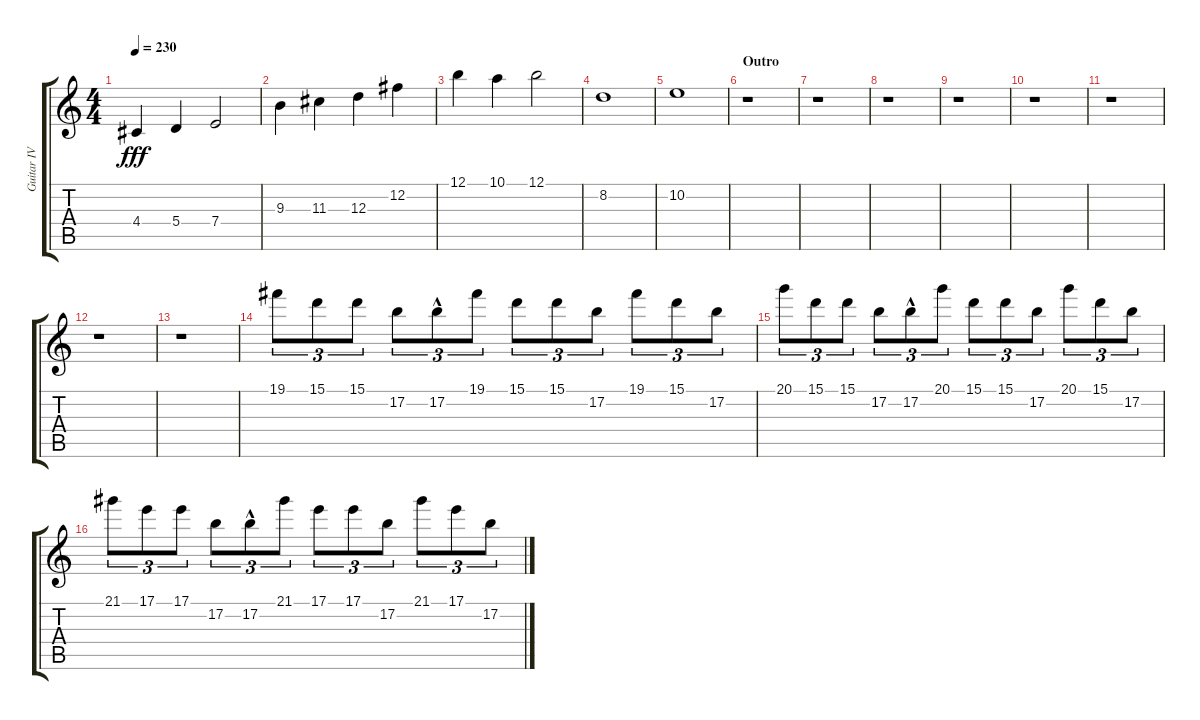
\track ("Guitar IV" "Guitar IV") {instrument distortionguitar}
\staff {score tabs}
\tuning (B3 Gb3 D3 A2 E2 B1) {hide}
\ts (4 4)
\tempo 230
\clef g2
\ks c
4.4.4{dy fff} 5.4.4 7.4.2 |
9.3.4 11.3.4 12.3.4 12.2.4 |
12.1.4 10.1.4 12.1.2 |
8.2.1 |
10.2.1 |
\section ("" "Outro")
r.1 |
r.1 |
r.1 |
r.1 |
r.1 |
r.1 |
r.1 |
r.1 |
19.1.8{tu (3 2)} 15.1.8{tu (3 2)} 15.1.8{tu (3 2)} 17.2.8{tu (3 2)} 17.2{hac}.8{tu (3 2)} 19.1.8{tu (3 2)} 15.1.8{tu (3 2)} 15.1.8{tu (3 2)} 17.2.8{tu (3 2)} 19.1.8{tu (3 2)} 15.1.8{tu (3 2)} 17.2.8{tu (3 2)} |
20.1.8{tu (3 2)} 15.1.8{tu (3 2)} 15.1.8{tu (3 2)} 17.2.8{tu (3 2)} 17.2{hac}.8{tu (3 2)} 20.1.8{tu (3 2)} 15.1.8{tu (3 2)} 15.1.8{tu (3 2)} 17.2.8{tu (3 2)} 20.1.8{tu (3 2)} 15.1.8{tu (3 2)} 17.2.8{tu (3 2)} |
21.1.8{tu (3 2)} 17.1.8{tu (3 2)} 17.1.8{tu (3 2)} 17.2.8{tu (3 2)} 17.2{hac}.8{tu (3 2)} 21.1.8{tu (3 2)} 17.1.8{tu (3 2)} 17.1.8{tu (3 2)} 17.2.8{tu (3 2)} 21.1.8{tu (3 2)} 17.1.8{tu (3 2)} 17.2.8{tu (3 2)}
